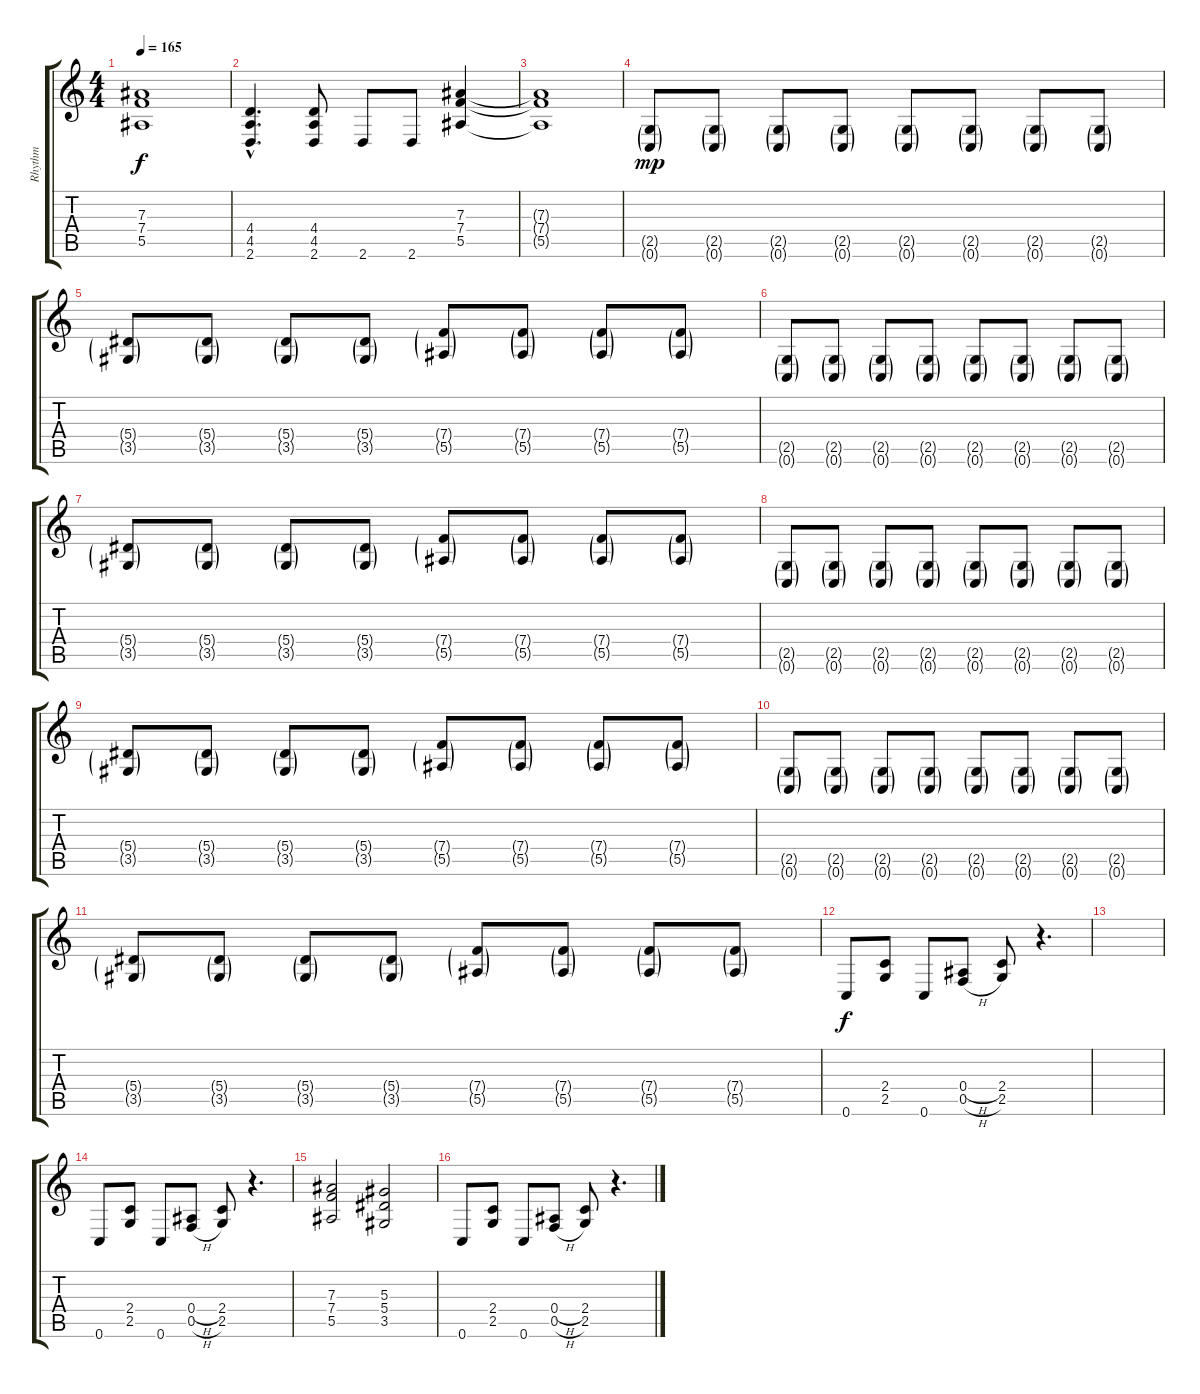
\track ("Rhythm" "Rhythm") {instrument overdrivenguitar}
\staff {score tabs}
\tuning (C4 G3 Eb3 Bb2 F2 C2) {hide}
\ts (4 4)
\tempo 165
\clef g2
\ks c
(7.3{t} 7.4{t} 5.5{t}).1{dy f} |
(4.4{hac} 4.5{hac} 2.6{hac}).4{d} (4.4 4.5 2.6).8 2.6.8 2.6.8 (7.3 7.4 5.5).4 |
(7.3{t} 7.4{t} 5.5{t}).1 |
(2.5{g} 0.6{g}).8{dy mp} (2.5{g} 0.6{g}).8 (2.5{g} 0.6{g}).8 (2.5{g} 0.6{g}).8 (2.5{g} 0.6{g}).8 (2.5{g} 0.6{g}).8 (2.5{g} 0.6{g}).8 (2.5{g} 0.6{g}).8 |
(5.4{g} 3.5{g}).8 (5.4{g} 3.5{g}).8 (5.4{g} 3.5{g}).8 (5.4{g} 3.5{g}).8 (7.4{g} 5.5{g}).8 (7.4{g} 5.5{g}).8 (7.4{g} 5.5{g}).8 (7.4{g} 5.5{g}).8 |
(2.5{g} 0.6{g}).8 (2.5{g} 0.6{g}).8 (2.5{g} 0.6{g}).8 (2.5{g} 0.6{g}).8 (2.5{g} 0.6{g}).8 (2.5{g} 0.6{g}).8 (2.5{g} 0.6{g}).8 (2.5{g} 0.6{g}).8 |
(5.4{g} 3.5{g}).8 (5.4{g} 3.5{g}).8 (5.4{g} 3.5{g}).8 (5.4{g} 3.5{g}).8 (7.4{g} 5.5{g}).8 (7.4{g} 5.5{g}).8 (7.4{g} 5.5{g}).8 (7.4{g} 5.5{g}).8 |
(2.5{g} 0.6{g}).8 (2.5{g} 0.6{g}).8 (2.5{g} 0.6{g}).8 (2.5{g} 0.6{g}).8 (2.5{g} 0.6{g}).8 (2.5{g} 0.6{g}).8 (2.5{g} 0.6{g}).8 (2.5{g} 0.6{g}).8 |
(5.4{g} 3.5{g}).8 (5.4{g} 3.5{g}).8 (5.4{g} 3.5{g}).8 (5.4{g} 3.5{g}).8 (7.4{g} 5.5{g}).8 (7.4{g} 5.5{g}).8 (7.4{g} 5.5{g}).8 (7.4{g} 5.5{g}).8 |
(2.5{g} 0.6{g}).8 (2.5{g} 0.6{g}).8 (2.5{g} 0.6{g}).8 (2.5{g} 0.6{g}).8 (2.5{g} 0.6{g}).8 (2.5{g} 0.6{g}).8 (2.5{g} 0.6{g}).8 (2.5{g} 0.6{g}).8 |
(5.4{g} 3.5{g}).8 (5.4{g} 3.5{g}).8 (5.4{g} 3.5{g}).8 (5.4{g} 3.5{g}).8 (7.4{g} 5.5{g}).8 (7.4{g} 5.5{g}).8 (7.4{g} 5.5{g}).8 (7.4{g} 5.5{g}).8 |
0.6.8{dy f} (2.4 2.5).8 0.6.8 (0.4{h} 0.5{h}).8 (2.4 2.5).8 r.4{d} |
|
0.6.8 (2.4 2.5).8 0.6.8 (0.4{h} 0.5{h}).8 (2.4 2.5).8 r.4{d} |
(7.3 7.4 5.5).2 (5.3 5.4 3.5).2 |
0.6.8 (2.4 2.5).8 0.6.8 (0.4{h} 0.5{h}).8 (2.4 2.5).8 r.4{d}
